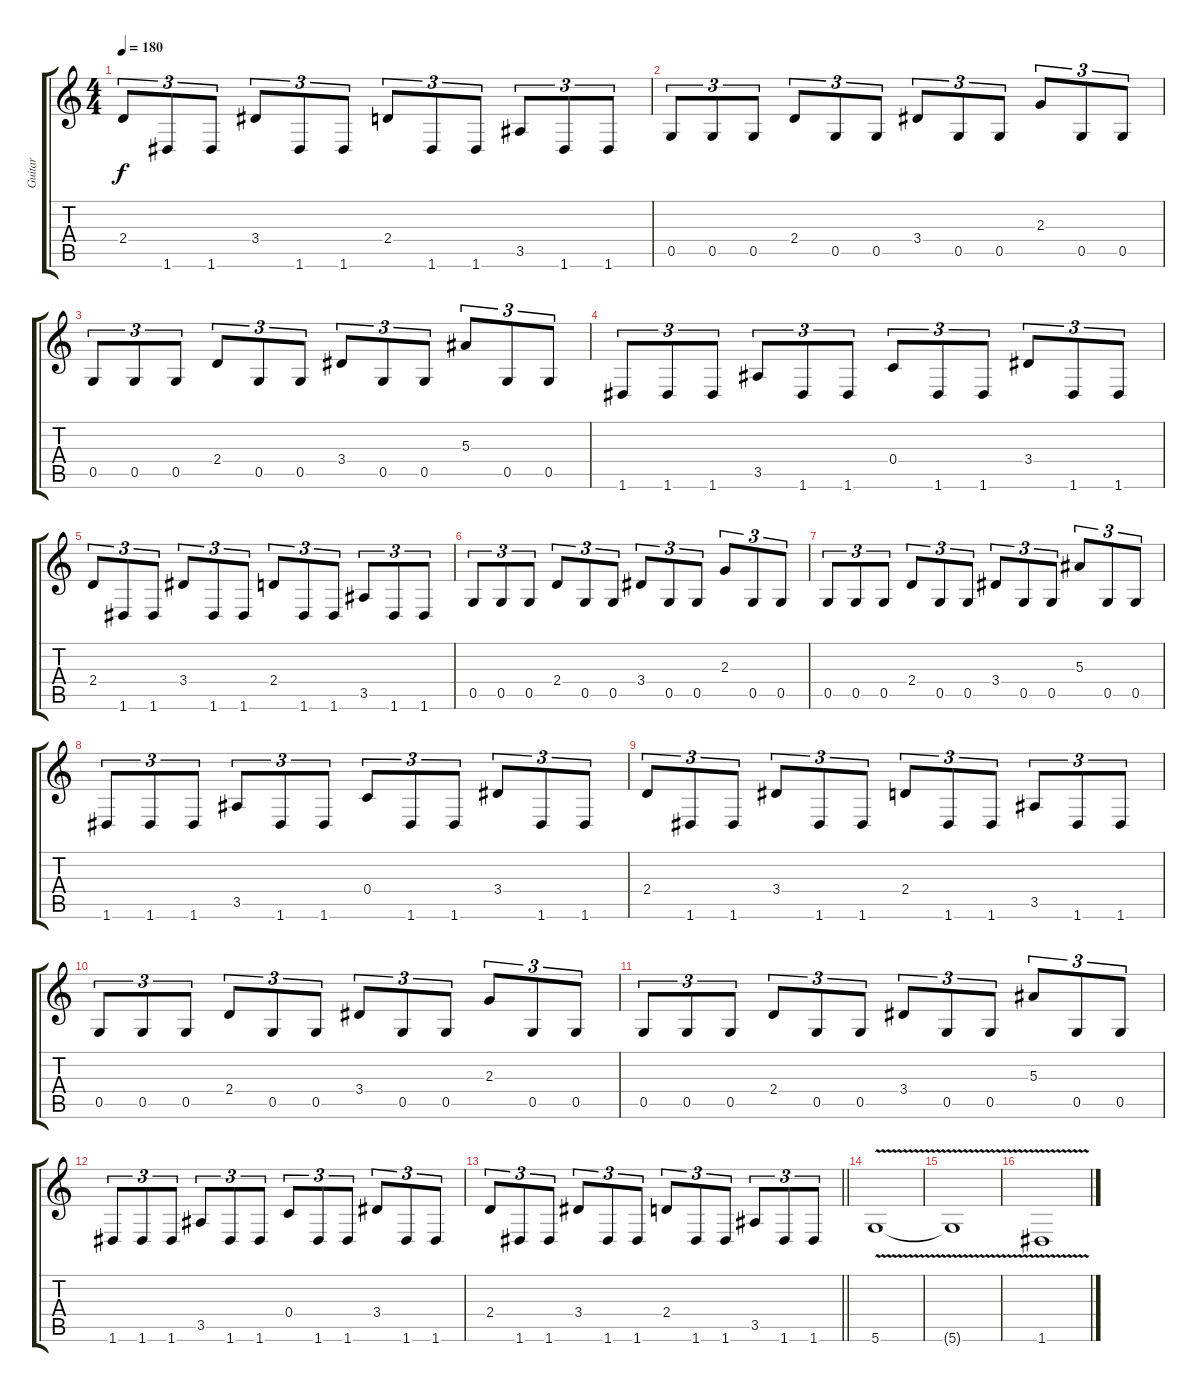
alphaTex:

\track ("Guitar" "Guitar") {instrument distortionguitar}
\staff {score tabs}
\tuning (D4 A3 F3 C3 G2 D2) {hide}
\ts (4 4)
\tempo 180
\clef g2
\ks c
2.4.8{tu (3 2) dy f} 1.6.8{tu (3 2)} 1.6.8{tu (3 2)} 3.4.8{tu (3 2)} 1.6.8{tu (3 2)} 1.6.8{tu (3 2)} 2.4.8{tu (3 2)} 1.6.8{tu (3 2)} 1.6.8{tu (3 2)} 3.5.8{tu (3 2)} 1.6.8{tu (3 2)} 1.6.8{tu (3 2)} |
0.5.8{tu (3 2)} 0.5.8{tu (3 2)} 0.5.8{tu (3 2)} 2.4.8{tu (3 2)} 0.5.8{tu (3 2)} 0.5.8{tu (3 2)} 3.4.8{tu (3 2)} 0.5.8{tu (3 2)} 0.5.8{tu (3 2)} 2.3.8{tu (3 2)} 0.5.8{tu (3 2)} 0.5.8{tu (3 2)} |
0.5.8{tu (3 2)} 0.5.8{tu (3 2)} 0.5.8{tu (3 2)} 2.4.8{tu (3 2)} 0.5.8{tu (3 2)} 0.5.8{tu (3 2)} 3.4.8{tu (3 2)} 0.5.8{tu (3 2)} 0.5.8{tu (3 2)} 5.3.8{tu (3 2)} 0.5.8{tu (3 2)} 0.5.8{tu (3 2)} |
1.6.8{tu (3 2)} 1.6.8{tu (3 2)} 1.6.8{tu (3 2)} 3.5.8{tu (3 2)} 1.6.8{tu (3 2)} 1.6.8{tu (3 2)} 0.4.8{tu (3 2)} 1.6.8{tu (3 2)} 1.6.8{tu (3 2)} 3.4.8{tu (3 2)} 1.6.8{tu (3 2)} 1.6.8{tu (3 2)} |
2.4.8{tu (3 2)} 1.6.8{tu (3 2)} 1.6.8{tu (3 2)} 3.4.8{tu (3 2)} 1.6.8{tu (3 2)} 1.6.8{tu (3 2)} 2.4.8{tu (3 2)} 1.6.8{tu (3 2)} 1.6.8{tu (3 2)} 3.5.8{tu (3 2)} 1.6.8{tu (3 2)} 1.6.8{tu (3 2)} |
0.5.8{tu (3 2)} 0.5.8{tu (3 2)} 0.5.8{tu (3 2)} 2.4.8{tu (3 2)} 0.5.8{tu (3 2)} 0.5.8{tu (3 2)} 3.4.8{tu (3 2)} 0.5.8{tu (3 2)} 0.5.8{tu (3 2)} 2.3.8{tu (3 2)} 0.5.8{tu (3 2)} 0.5.8{tu (3 2)} |
0.5.8{tu (3 2)} 0.5.8{tu (3 2)} 0.5.8{tu (3 2)} 2.4.8{tu (3 2)} 0.5.8{tu (3 2)} 0.5.8{tu (3 2)} 3.4.8{tu (3 2)} 0.5.8{tu (3 2)} 0.5.8{tu (3 2)} 5.3.8{tu (3 2)} 0.5.8{tu (3 2)} 0.5.8{tu (3 2)} |
1.6.8{tu (3 2)} 1.6.8{tu (3 2)} 1.6.8{tu (3 2)} 3.5.8{tu (3 2)} 1.6.8{tu (3 2)} 1.6.8{tu (3 2)} 0.4.8{tu (3 2)} 1.6.8{tu (3 2)} 1.6.8{tu (3 2)} 3.4.8{tu (3 2)} 1.6.8{tu (3 2)} 1.6.8{tu (3 2)} |
2.4.8{tu (3 2)} 1.6.8{tu (3 2)} 1.6.8{tu (3 2)} 3.4.8{tu (3 2)} 1.6.8{tu (3 2)} 1.6.8{tu (3 2)} 2.4.8{tu (3 2)} 1.6.8{tu (3 2)} 1.6.8{tu (3 2)} 3.5.8{tu (3 2)} 1.6.8{tu (3 2)} 1.6.8{tu (3 2)} |
0.5.8{tu (3 2)} 0.5.8{tu (3 2)} 0.5.8{tu (3 2)} 2.4.8{tu (3 2)} 0.5.8{tu (3 2)} 0.5.8{tu (3 2)} 3.4.8{tu (3 2)} 0.5.8{tu (3 2)} 0.5.8{tu (3 2)} 2.3.8{tu (3 2)} 0.5.8{tu (3 2)} 0.5.8{tu (3 2)} |
0.5.8{tu (3 2)} 0.5.8{tu (3 2)} 0.5.8{tu (3 2)} 2.4.8{tu (3 2)} 0.5.8{tu (3 2)} 0.5.8{tu (3 2)} 3.4.8{tu (3 2)} 0.5.8{tu (3 2)} 0.5.8{tu (3 2)} 5.3.8{tu (3 2)} 0.5.8{tu (3 2)} 0.5.8{tu (3 2)} |
1.6.8{tu (3 2)} 1.6.8{tu (3 2)} 1.6.8{tu (3 2)} 3.5.8{tu (3 2)} 1.6.8{tu (3 2)} 1.6.8{tu (3 2)} 0.4.8{tu (3 2)} 1.6.8{tu (3 2)} 1.6.8{tu (3 2)} 3.4.8{tu (3 2)} 1.6.8{tu (3 2)} 1.6.8{tu (3 2)} |
\barLineRight lightlight
2.4.8{tu (3 2)} 1.6.8{tu (3 2)} 1.6.8{tu (3 2)} 3.4.8{tu (3 2)} 1.6.8{tu (3 2)} 1.6.8{tu (3 2)} 2.4.8{tu (3 2)} 1.6.8{tu (3 2)} 1.6.8{tu (3 2)} 3.5.8{tu (3 2)} 1.6.8{tu (3 2)} 1.6.8{tu (3 2)} |
\section ("" "")
5.6{v}.1 |
5.6{t}.1 |
1.6{v}.1
